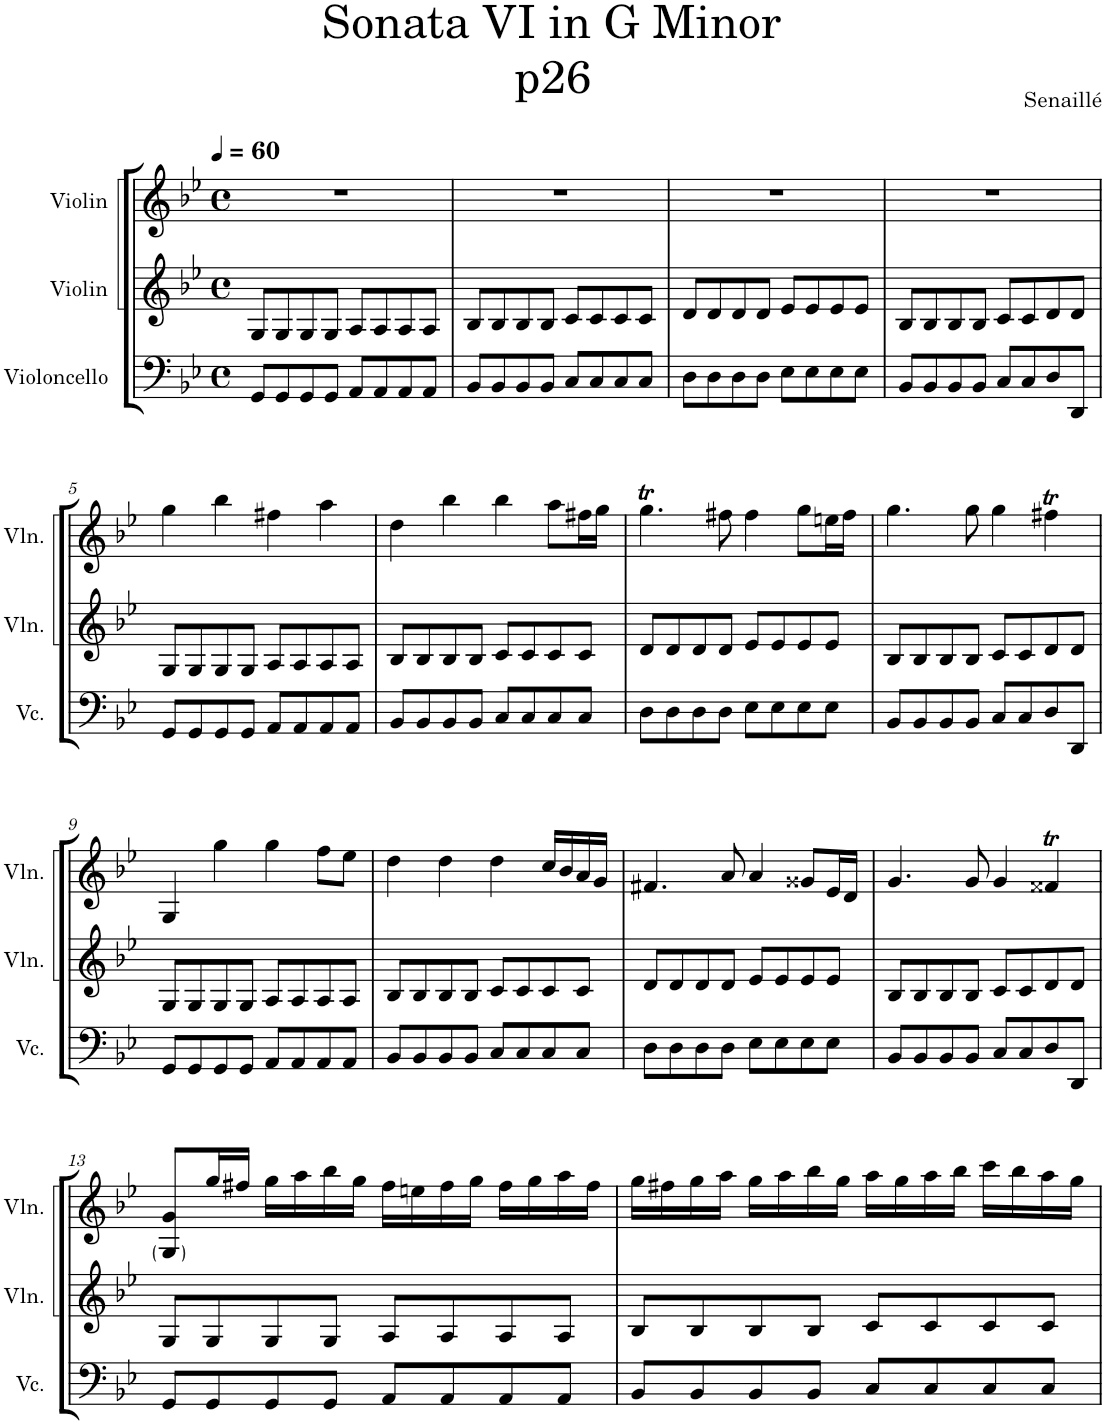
**kern	**kern	**kern
*part3	*part2	*part1
*staff3	*staff2	*staff1
*I"Violoncello	*I"Violin	*I"Violin
*I'Vc.	*I'Vln.	*I'Vln.
*clefF4	*clefG2	*clefG2
*k[b-e-]	*k[b-e-]	*k[b-e-]
*M4/4	*M4/4	*M4/4
*met(c)	*met(c)	*met(c)
*MM60	*MM60	*MM60
=1	=1	=1
8GG/L	8G/L	1r
8GG/	8G/	.
8GG/	8G/	.
8GG/J	8G/J	.
8AA/L	8A/L	.
8AA/	8A/	.
8AA/	8A/	.
8AA/J	8A/J	.
=2	=2	=2
8BB-/L	8B-/L	1r
8BB-/	8B-/	.
8BB-/	8B-/	.
8BB-/J	8B-/J	.
8C/L	8c/L	.
8C/	8c/	.
8C/	8c/	.
8C/J	8c/J	.
=3	=3	=3
8D\L	8d/L	1r
8D\	8d/	.
8D\	8d/	.
8D\J	8d/J	.
8E-\L	8e-/L	.
8E-\	8e-/	.
8E-\	8e-/	.
8E-\J	8e-/J	.
=4	=4	=4
8BB-/L	8B-/L	1r
8BB-/	8B-/	.
8BB-/	8B-/	.
8BB-/J	8B-/J	.
8C/L	8c/L	.
8C/	8c/	.
8D/	8d/	.
8DD/J	8d/J	.
!!LO:LB:g=z
=5	=5	=5
8GG/L	8G/L	4gg\
8GG/	8G/	.
8GG/	8G/	4bb-\
8GG/J	8G/J	.
8AA/L	8A/L	4ff#X\
8AA/	8A/	.
8AA/	8A/	4aa\
8AA/J	8A/J	.
=6	=6	=6
8BB-/L	8B-/L	4dd\
8BB-/	8B-/	.
8BB-/	8B-/	4bb-\
8BB-/J	8B-/J	.
8C/L	8c/L	4bb-\
8C/	8c/	.
8C/	8c/	8aa\L
8C/J	8c/J	16ff#X\L
.	.	16gg\JJ
=7	=7	=7
8D\L	8d/L	4.ggT\
8D\	8d/	.
8D\	8d/	.
8D\J	8d/J	8ff#X\
8E-\L	8e-/L	4ff#\
8E-\	8e-/	.
8E-\	8e-/	8gg\L
8E-\J	8e-/J	16een\L
.	.	16ff#\JJ
=8	=8	=8
8BB-/L	8B-/L	4.gg\
8BB-/	8B-/	.
8BB-/	8B-/	.
8BB-/J	8B-/J	8gg\
8C/L	8c/L	4gg\
8C/	8c/	.
8D/	8d/	4ff#Xt\
8DD/J	8d/J	.
!!LO:LB:g=z
=9	=9	=9
8GG/L	8G/L	4G/
8GG/	8G/	.
8GG/	8G/	4gg\
8GG/J	8G/J	.
8AA/L	8A/L	4gg\
8AA/	8A/	.
8AA/	8A/	8ff\L
8AA/J	8A/J	8ee-\J
=10	=10	=10
8BB-/L	8B-/L	4dd\
8BB-/	8B-/	.
8BB-/	8B-/	4dd\
8BB-/J	8B-/J	.
8C/L	8c/L	4dd\
8C/	8c/	.
8C/	8c/	16cc/LL
.	.	16b-/
8C/J	8c/J	16a/
.	.	16g/JJ
=11	=11	=11
8D\L	8d/L	4.f#X/
8D\	8d/	.
8D\	8d/	.
8D\J	8d/J	8a/
8E-\L	8e-/L	4a/
8E-\	8e-/	.
8E-\	8e-/	8g##X/L
8E-\J	8e-/J	16e-/L
.	.	16d/JJ
=12	=12	=12
8BB-/L	8B-/L	4.g/
8BB-/	8B-/	.
8BB-/	8B-/	.
8BB-/J	8B-/J	8g/
8C/L	8c/L	4g/
8C/	8c/	.
8D/	8d/	4f##Xt/
8DD/J	8d/J	.
!!LO:LB:g=z
=13	=13	=13
8GG/L	8G/L	8G/ 8g/L
8GG/	8G/	16gg/L
.	.	16ff#X/JJ
8GG/	8G/	16gg\LL
.	.	16aa\
8GG/J	8G/J	16bb-\
.	.	16gg\JJ
8AA/L	8A/L	16ff#\LL
.	.	16een\
8AA/	8A/	16ff#\
.	.	16gg\JJ
8AA/	8A/	16ff#\LL
.	.	16gg\
8AA/J	8A/J	16aa\
.	.	16ff#\JJ
=14	=14	=14
8BB-/L	8B-/L	16gg\LL
.	.	16ff#X\
8BB-/	8B-/	16gg\
.	.	16aa\JJ
8BB-/	8B-/	16gg\LL
.	.	16aa\
8BB-/J	8B-/J	16bb-\
.	.	16gg\JJ
8C/L	8c/L	16aa\LL
.	.	16gg\
8C/	8c/	16aa\
.	.	16bb-\JJ
8C/	8c/	16ccc\LL
.	.	16bb-\
8C/J	8c/J	16aa\
.	.	16gg\JJ
=	=	=
*-	*-	*-
